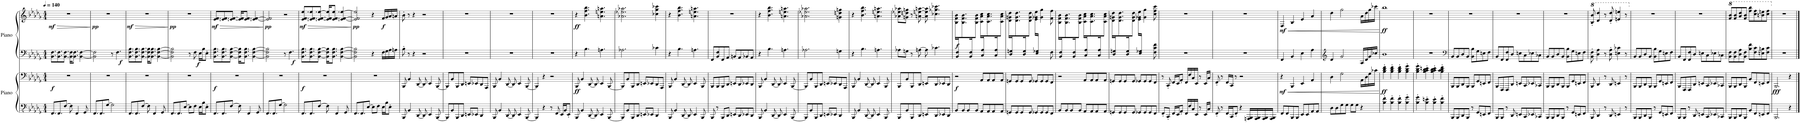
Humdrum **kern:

**kern	**kern	**dynam	**kern	**kern	**dynam
*part2	*part2	*part2	*part1	*part1	*part1
*staff4	*staff3	*staff3/4	*staff2	*staff1	*staff1/2
*I"Piano	*	*	*I"Piano	*	*
*I'Pno.	*	*	*I'Pno.	*	*
*clefFv4	*clefF4	*	*clefF4	*clefG2	*
*k[b-e-a-d-g-]	*k[b-e-a-d-g-]	*	*k[b-e-a-d-g-]	*k[b-e-a-d-g-]	*
*M4/4	*M4/4	*	*M4/4	*M4/4	*
*MM140	*MM140	*	*MM140	*MM140	*
=1	=1	=1	=1	=1	=1
!	!	!LO:DY:b	!	!	!LO:HP:b
!	!	!	!	!	!LO:DY:n=1:b
8.FFF/L	1r	f	8.BB-\ 8.F\L	1r	> mf
8.FFF/	.	.	8.BB-\ 8.F\	.	.
[8FF/J	.	.	[8BB-\ [8F\J	.	.
8FF\]	.	.	16BB-\] 16F\]KL	.	.
.	.	.	8.BB-\ 8.F\J	.	.
4FFF/	.	.	.	.	.
.	.	.	[4BB-\ [4F\	.	.
8GGG-/	.	.	.	.	.
.	.	.	.	.	]
=2	=2	=2	=2	=2	=2
!	!	!	!	!	!LO:DY:b
8.FFF/L	1r	.	2BB-\] 2F\]	1r	pp
8.FFF/	.	.	.	.	.
[8GG-/J	.	.	.	.	.
2GG-\]	.	.	8r	.	.
!	!	!	!	!	!LO:DY:b=2
.	.	.	4.F\	.	f
=3	=3	=3	=3	=3	=3
!	!	!	!	!	!LO:HP:b
!	!	!	!	!	!LO:DY:n=1:b
8.FFF/L	1r	.	8.BB-\ 8.F\ 8.B-\L	1r	> mf
8.FFF/	.	.	8.BB-\ 8.F\ 8.B-\	.	.
[8FF/J	.	.	[8BB-\ [8F\ [8B-\J	.	.
8FF\]	.	.	16BB-\] 16F\] 16B-\]KL	.	.
.	.	.	8.BB-\ 8.F\ 8.B-\J	.	.
4FFF/	.	.	.	.	.
.	.	.	[4BB-\ [4F\ [4B-\	.	.
8GGG-/	.	.	.	.	.
.	.	.	.	.	]
=4	=4	=4	=4	=4	=4
!	!	!	!	!	!LO:DY:b
8.FFF/L	1r	.	2BB-\] 2F\] 2B-\]	1r	pp
8.FFF/	.	.	.	.	.
[8EE-/J	.	.	.	.	.
8EE-\L]	.	.	8r	.	.
!	!	!	!	!	!LO:DY:b=2
8FF\J	.	.	8F\	.	f
16EE-\LL	.	.	16E-\LL	.	.
16BB-\J	.	.	16B-\J	.	.
8EE-'\J	.	.	8E-'\J	.	.
=5	=5	=5	=5	=5	=5
!	!	!LO:DY:b	!	!	!LO:HP:b
!	!	!	!	!	!LO:DY:n=1:b
8.FFF/L	1r	f	8.BB-\ 8.F\ 8.B-\L	8.e-/ 8.f/L	> mf
8.FFF/	.	.	8.BB-\ 8.F\ 8.B-\	8.e-/ 8.f/	.
[8FF/J	.	.	[8BB-\ [8F\ [8B-\J	[8e-/ [8f/J	.
8FF\]	.	.	16BB-\] 16F\] 16B-\]KL	16e-/] 16f/]KL	.
.	.	.	8.BB-\ 8.F\ 8.B-\J	8.e-/ 8.f/J	.
4FFF/	.	.	.	.	.
.	.	.	[4BB-\ [4F\ [4B-\	[4e-/ [4f/	.
8GGG-/	.	.	.	.	.
.	.	.	.	.	]
=6	=6	=6	=6	=6	=6
!	!	!	!	!	!LO:DY:b
8.FFF/L	1r	.	2BB-\] 2F\] 2B-\]	2e-/] 2f/]	pp
8.FFF/	.	.	.	.	.
[8GG-/J	.	.	.	.	.
2GG-\]	.	.	8r	2r	.
!	!	!	!	!	!LO:DY:b=2
.	.	.	4.F\	.	f
=7	=7	=7	=7	=7	=7
!	!	!LO:DY:b	!	!	!LO:HP:b
!	!	!	!	!	!LO:DY:n=1:b
8.FFF/L	1r	f	8.BB-\ 8.F\ 8.B-\L	8.e-/ 8.f/ 8.ee-/L	> mf
8.FFF/	.	.	8.BB-\ 8.F\ 8.B-\	8.e-/ 8.f/ 8.ee-/	.
[8FF/J	.	.	[8BB-\ [8F\ [8B-\J	[8e-/ [8f/ [8ee-/J	.
8FF\]	.	.	16BB-\] 16F\] 16B-\]KL	16e-/] 16f/] 16ee-/]KL	.
.	.	.	8.BB-\ 8.F\ 8.B-\J	8.e-/ 8.f/ 8.ee-/J	.
4FFF/	.	.	.	.	.
.	.	.	[4BB-\ [4F\ [4B-\	[4e-/ [4f/ [4ee-/	.
8GGG-/	.	.	.	.	.
.	.	.	.	.	]
=8	=8	=8	=8	=8	=8
!	!	!	!	!	!LO:DY:b
8.FFF/L	1r	.	2BB-\] 2F\] 2B-\]	2e-/] 2f/] 2ee-/]	pp
8.FFF/	.	.	.	.	.
[8EE-/J	.	.	.	.	.
8EE-\L]	.	.	4r	4r	.
8FF\J	.	.	.	.	.
!	!	!	!	!	!LO:DY:b
16EE-\LL	.	.	16F\LL	16f/LL	f
16BB-\J	.	.	16G-\	16g-/	.
8EE-'\J	.	.	16A-\	16a-/	.
.	.	.	16An\JJ	16an/JJ	.
=9	=9	=9	=9	=9	=9
8BBBB-/	8BBB-/	.	8B-'\	8b-'\	.
4BBB-/	4BB-/	.	8r	8r	.
.	.	.	4r	4r	.
[8DDD-/	[8DD-/	.	.	.	.
8DDD-/]	8DD-/]	.	2r	2r	.
4EEE-/	4EE-/	.	.	.	.
[8BBBB-/	[8BBB-/	.	.	.	.
=10	=10	=10	=10	=10	=10
8BBBB-/L]	8BBB-/L]	.	1r	1r	.
8BBB-/	8BB-/	.	.	.	.
8BBBB-/	8BBB-/	.	.	.	.
8DDD-/J	8DD-/J	.	.	.	.
8EEEn/L	8EEn/L	.	.	.	.
8EEE-X/J	8EE-X/	.	.	.	.
4DDD-/	8DD-/	.	.	.	.
.	8AAA-/J	.	.	.	.
=11	=11	=11	=11	=11	=11
8BBBB-/	8BBB-/	.	1r	1r	.
4BBB-/	4BB-/	.	.	.	.
[8DDD-/	[8DD-/	.	.	.	.
8DDD-/]	8DD-/]	.	.	.	.
4EEE-/	4EE-/	.	.	.	.
[8BBBB-/	[8BBB-/	.	.	.	.
=12	=12	=12	=12	=12	=12
4BBBB-/]	4BBB-/]	.	1r	1r	.
4r	4r	.	.	.	.
8r	2r	.	.	.	.
8FFF/	.	.	.	.	.
16EEE-/LL	.	.	.	.	.
16BBB-/J	.	.	.	.	.
8EEE-'/J	.	.	.	.	.
=13	=13	=13	=13	=13	=13
!	!	!LO:DY:b	!	!	!LO:DY:b
8BBBB-/	8BBB-/	ff	4r	4r	ff
4BBB-/	4BB-/	.	.	.	.
.	.	.	4.B-\	4.b-\ 4.ff\ 4.bb-\	.
[8DDD-/	[8DD-/	.	.	.	.
8DDD-/]	8DD-/]	.	.	.	.
4EEE-/	4EE-/	.	4.An\	4.an\ 4.een\ 4.aan\	.
[8BBBB-/	[8BBB-/	.	.	.	.
=14	=14	=14	=14	=14	=14
8BBBB-/L]	8BBB-/L]	.	2.A-X\	2.a-X\ 2.ee-X\ 2.aa-X\	.
8BBB-/	8BB-/	.	.	.	.
8BBBB-/	8BBB-/	.	.	.	.
8DDD-/J	8DD-/J	.	.	.	.
8EEEn/L	8EEn/L	.	.	.	.
8EEE-X/J	8EE-X/	.	.	.	.
4DDD-/	8DD-/	.	4c-X\	4cc-X\ 4gg-\ 4ccc-X\	.
.	8AAA-/J	.	.	.	.
=15	=15	=15	=15	=15	=15
8BBBB-/	8BBB-/	.	4r	4r	.
4BBB-/	4BB-/	.	.	.	.
.	.	.	4.B-\	4.b-\ 4.ff\ 4.bb-\	.
[8DDD-/	[8DD-/	.	.	.	.
8DDD-/]	8DD-/]	.	.	.	.
4EEE-/	4EE-/	.	4.An\	4.an\ 4.een\ 4.aan\	.
8BBBB-/	8BBB-/	.	.	.	.
=16	=16	=16	=16	=16	=16
8BBBB-/	8BBB-/L	.	8FF/L	1r	.
8r	8BBB-/	.	8BB-/ 8F/	.	.
8BBBB-/L	8BBB-/	.	8FF/	.	.
8DDD-/J	8DD-/J	.	8AA-/J	.	.
8EEEn/L	8EEn/L	.	8BBn/L	.	.
8DDD-/	8DD-/	.	8AA-/	.	.
8EEE-X/	8EE-X/	.	8BB-X/	.	.
8DDD-/J	8DD-/J	.	8AA-/J	.	.
=17	=17	=17	=17	=17	=17
8BBBB-/	8BBB-/	.	4r	4r	.
4BBB-/	4BB-/	.	.	.	.
.	.	.	4.B-\	4.b-\ 4.ff\ 4.bb-\	.
[8DDD-/	[8DD-/	.	.	.	.
8DDD-/]	8DD-/]	.	.	.	.
4EEE-/	4EE-/	.	4.An\	4.an\ 4.een\ 4.aan\	.
[8BBBB-/	[8BBB-/	.	.	.	.
=18	=18	=18	=18	=18	=18
8BBBB-/L]	8BBB-/L]	.	2.A-X\	2.a-X\ 2.ee-X\ 2.aa-X\	.
8BBB-/	8BB-/	.	.	.	.
8BBBB-/	8BBB-/	.	.	.	.
8DDD-/J	8DD-/J	.	.	.	.
8EEEn/L	8EEn/L	.	.	.	.
8EEE-X/J	8EE-X/	.	.	.	.
4DDD-/	8DD-/	.	4Gn\	4gn\ 4ddn\ 4ggn\	.
.	8AAA-/J	.	.	.	.
=19	=19	=19	=19	=19	=19
8BBBB-/	8BBB-/	.	4r	4r	.
4BBB-/	4BB-/	.	.	.	.
.	.	.	4.B-\	4.b-\ 4.ff\ 4.bb-\	.
[8DDD-/	[8DD-/	.	.	.	.
8DDD-/]	8DD-/]	.	.	.	.
4EEE-/	4EE-/	.	4.An\	4.an\ 4.een\ 4.aan\	.
8BBBB-/	8BBB-/	.	.	.	.
=20	=20	=20	=20	=20	=20
8BBBB-/L	8BBB-/L	.	8A-X\L	8a-X\ 8ee-X\ 8aa-X\L	.
8BBB-/	8BB-/	.	8Gn\J	8gn\ 8ddn\ 8ggn\J	.
8BBBB-/	8BBB-/	.	8r	8r	.
8DDD-/J	8DD-/J	.	[8An\	[8an\ [8een\ [8aan\	.
8EEEn/L	8EEn/L	.	8A\]	8a\] 8ee\] 8aa\]	.
8DDD-/	8DD-/	.	4.c-X\	4.cc-X\ 4.gg-X\ 4.ccc-X\	.
8EEE-X/	8EE-X/	.	.	.	.
8DDD-/J	8DD-/J	.	.	.	.
=21	=21	=21	=21	=21	=21
*	*	*	*^	*	*
!	!	!LO:DY:b	!	!	!	!LO:DY:b
8BBB-/L	2r	f	16ryy	1ryy	16B-\ 16f\ 16b-\LL	f
.	.	.	16BB-/ 16F/J	.	16ryy	.
8BBB-/	.	.	8.ryy	.	8.B-\ 8.f\ 8.b-\	.
8BBB-/	.	.	.	.	.	.
.	.	.	16BB-/ 16F/K	.	16ryy	.
8BBB-/J	.	.	8.ryy	.	8B-\ 8f\ 8b-\J	.
8AAA-/L	8AA-/L	.	.	.	16c\ 16a-\ 16cc\LL	.
.	.	.	16C/ 16A-/J	.	16ryy	.
8AAA-/	8AA-/	.	8.ryy	.	8.c\ 8.a-\ 8.cc\	.
8AAA-/	8AA-/	.	.	.	.	.
.	.	.	16C/ 16A-/K	.	16ryy	.
8AAA-/J	8AA-/J	.	8ryy	.	8c\ 8a-\ 8cc\J	.
=22	=22	=22	=22	=22	=22	=22
8GGGn/L	8GGn/L	.	16ryy	2ryy	16d-\ 16gn\ 16dd-\LL	.
.	.	.	16D-/ 16Gn/J	.	16ryy	.
8GGG/	8GG/	.	8.ryy	.	8.d-\ 8.g\ 8.dd-\	.
8GGG/	8GG/	.	.	.	.	.
.	.	.	16D-/ 16G/K	.	16ryy	.
8GGG/J	8GG/J	.	8.ryy	.	8d-\ 8g\ 8dd-\J	.
8GGG-X/L	8GG-X/L	.	.	4ryy	16e-\ 16g-X\ 16ee-\LL	.
.	.	.	16E-/ 16G-X/JJ	.	16ryy	.
8GGG-/	8GG-/	.	4.ryy	.	4g-\ 4gg-\	.
8GGG-/	8GG-/	.	.	8ryy	.	.
8FFF/J	8FF/J	.	.	8F\	8f\ 8ff\	.
=23	=23	=23	=23	=23	=23	=23
8BBB-/L	2r	.	16ryy	1ryy	16B-\ 16f\ 16b-\LL	.
.	.	.	16BB-/ 16F/J	.	16ryy	.
8BBB-/	.	.	8.ryy	.	8.B-\ 8.f\ 8.b-\	.
8BBB-/	.	.	.	.	.	.
.	.	.	16BB-/ 16F/K	.	16ryy	.
8BBB-/J	.	.	8.ryy	.	8B-\ 8f\ 8b-\J	.
8AAA-/L	8AA-/L	.	.	.	16c\ 16a-\ 16cc\LL	.
.	.	.	16C/ 16A-/J	.	16ryy	.
8AAA-/	8AA-/	.	8.ryy	.	8.c\ 8.a-\ 8.cc\	.
8AAA-/	8AA-/	.	.	.	.	.
.	.	.	16C/ 16A-/K	.	16ryy	.
8AAA-/J	8AA-/J	.	8ryy	.	8c\ 8a-\ 8cc\J	.
=24	=24	=24	=24	=24	=24	=24
8GGGn/L	8GGn/L	.	16ryy	2ryy	16d-\ 16gn\ 16dd-\LL	.
.	.	.	16D-/ 16Gn/J	.	16ryy	.
8GGG/	8GG/	.	8.ryy	.	8.d-\ 8.g\ 8.dd-\	.
8GGG/	8GG/	.	.	.	.	.
.	.	.	16D-/ 16G/K	.	16ryy	.
8GGG/J	8GG/J	.	8.ryy	.	8d-\ 8g\ 8dd-\J	.
8GGG-X/L	8GG-X/L	.	.	4ryy	16e-\ 16g-X\ 16ee-\LL	.
.	.	.	16E-/ 16G-X/JJ	.	16ryy	.
8GGG-/	8GG-/	.	4.ryy	.	4g-\ 4gg-\	.
8GGG-/	8GG-/	.	.	8ryy	.	.
8FFF/J	8FF/J	.	.	8F\ 8c\ 8f\	8cc\ 8ff\ 8ccc\	.
*	*	*	*v	*v	*	*
=25	=25	=25	=25	=25	=25
8FFF'/L	8r	.	1r	1r	.
8CCC'/J	8CC'/	.	.	.	.
16FFF/LL	16FF/LL	.	.	.	.
16EEE-/J	16EE-/J	.	.	.	.
8AAA-'/J	8AA-'/J	.	.	.	.
16FFF/LL	16FF/LL	.	.	.	.
16FF/	16F/	.	.	.	.
16CC/	16C/	.	.	.	.
16EEE-/JJ	16EE-/JJ	.	.	.	.
8r	8r	.	.	.	.
16EEE-/LL	16EE-/LL	.	.	.	.
16CC/JJ	16C/JJ	.	.	.	.
=26	=26	=26	=26	=26	=26
8FFF'/	8FF'/	.	1r	1r	.
8r	8r	.	.	.	.
16FFF/LL	16FF/LL	.	.	.	.
16CCC/J	16CC/JJ	.	.	.	.
8FFF'/J	8r	.	.	.	.
4r	2r	.	.	.	.
16AAAAn/ 16BBBB-/LL	.	.	.	.	.
16AAAA/ 16BBBB-/	.	.	.	.	.
16AAAA/ 16BBBB-/	.	.	.	.	.
16AAAA/ 16BBBB-/JJ	.	.	.	.	.
=27	=27	=27	=27	=27	=27
!	!	!LO:HP:b	!	!	!LO:HP:b
!	!	!LO:DY:n=1:b	!	!	!LO:DY:n=1:b
8FFF/L	4r	< mf	4FF/	4F/	< mf
8FFF/	.	.	.	.	.
8BBBB-/	4BBB-/	.	4BB-/	4B-/	.
8BBBB-/J	.	.	.	.	.
8EEE-/L	4EE-/	.	4E-\	4e-/	.
8EEE-/	.	.	.	.	.
8AAA-/	4AA-/	.	4A-\	4a-/	.
8AAA-/J	.	.	.	.	.
=28	=28	=28	=28	=28	=28
*	*	*	*clefG2	*	*
8DD-\L	4D-\	.	4d-/	4dd-\	.
8DD-\	.	.	.	.	.
8GG-\	2G-\	.	2g-/	2gg-\	.
8GG-\J	.	.	.	.	.
8GG-\L	.	.	.	.	.
8GG-\J	.	.	.	.	.
4r	16AA-\LL	.	16A-/LL	16a-\LL	.
.	16D-\	.	16d-/	16dd-\	.
.	16G-\	.	16g-/	16gg-\	.
.	16c-X\JJ	.	16cc-X/JJ	16ccc-X\JJ	.
.	.	[	.	.	[
=29	=29	=29	=29	=29	=29
!	!	!LO:DY:b	!	!	!LO:DY:b
4BB-\' 4F\'	4B-\' 4d-\' 4f\'	ff	1b-	1bb-	ff
4BB-\' 4F\'	4B-\' 4d-\' 4f\'	.	.	.	.
4BB-\' 4F\'	4B-\' 4d-\' 4f\'	.	.	.	.
4BB-\' 4G-\'	4B-\' 4d-\' 4g-\'	.	.	.	.
=30	=30	=30	=30	=30	=30
4BB-\' 4G-\'	4B-\' 4d-\' 4g-\'	.	1r	1r	.
4BB-\' 4En\'	4B-\' 4c\' 4d-\' 4en\'	.	.	.	.
4BB-\' 4E\'	4B-\' 4c\' 4d-\' 4e\'	.	.	.	.
4BB-\' 4F\'	4B-\' 4c\' 4d-\' 4f\'	.	.	.	.
=31	=31	=31	=31	=31	=31
*	*	*	*clefF4	*	*
8BBBB-/L	8BBB-/L	.	8BB-/L	1r	.
8BBBB-/	8BBB-/	.	8BB-/	.	.
8DDD-/	8DD-/	.	8D-/	.	.
8BBBB-/J	8BBB-/J	.	8BB-/J	.	.
8r	8BBB-/L	.	8BB-\ 8B-\L	.	.
8GGG-/L	8GG-/	.	8G-\	.	.
8EEEn/	8EEn/	.	8En\	.	.
8FFF/J	8FF/J	.	8F\J	.	.
=32	=32	=32	=32	=32	=32
8BBBB-/L	8BBB-/L	.	8BB-/L	1r	.
8BBBB-/J	8FFF/	.	8FF/	.	.
8r	8FFF/	.	8FF/ 8F/	.	.
8DDD-/	8DD-/J	.	8D-/J	.	.
8EEEn/L	8EEn/L	.	8En\L	.	.
8CCC/	8CC/	.	8C\	.	.
8EEE-X/	8EE-X/	.	8E-X\	.	.
8CCC-X/J	8CC-X/J	.	8C-X\J	.	.
=33	=33	=33	=33	=33	=33
8BBBB-/L	8BBB-/L	.	8BB-/L	1r	.
8BBBB-/	8BBB-/	.	8BB-/	.	.
8DDD-/	8DD-/	.	8D-/	.	.
8BBBB-/J	8BBB-/J	.	8BB-/J	.	.
8r	8BBB-/L	.	8BB-\ 8B-\L	.	.
8GGG-/L	8GG-/	.	8G-\	.	.
8EEEn/	8EEn/	.	8En\	.	.
8FFF/J	8FF/J	.	8F\J	.	.
=34	=34	=34	=34	=34	=34
*	*	*	*	*8va	*
8BBBB-/	8BBB-/	.	8BB-\' 8F\'	8b-/' 8bb-/'	.
4DDD-/	4DD-/	.	4D-\ 4A-\	4dd-/ 4ddd-/	.
8r	8r	.	8r	8r	.
8DDD-/	8DD-/	.	8D-\' 8A-\'	8dd-/' 8ddd-/'	.
4EEEn/	4EEn/	.	4En\ 4c-X\	4een/ 4eeen/	.
8r	8r	.	8r	8r	.
=35	=35	=35	=35	=35	=35
*	*	*	*	*X8va	*
8BBBB-/L	8BBB-/L	.	8BB-/L	1r	.
8BBBB-/	8BBB-/	.	8BB-/	.	.
8DDD-/	8DD-/	.	8D-/	.	.
8BBBB-/J	8BBB-/J	.	8BB-/J	.	.
8r	8BBB-/L	.	8BB-\ 8B-\L	.	.
8GGG-/L	8GG-/	.	8G-\	.	.
8EEEn/	8EEn/	.	8En\	.	.
8FFF/J	8FF/J	.	8F\J	.	.
=36	=36	=36	=36	=36	=36
8BBBB-/L	8BBB-/L	.	8BB-/L	1r	.
8BBBB-/J	8FFF/	.	8FF/	.	.
8r	8FFF/	.	8FF/ 8F/	.	.
8DDD-/	8DD-/J	.	8D-/J	.	.
8EEEn/L	8EEn/L	.	8En\L	.	.
8CCC/	8CC/	.	8C\	.	.
8EEE-X/	8EE-X/	.	8E-X\	.	.
8CCC-X/J	8CC-X/J	.	8C-X\J	.	.
=37	=37	=37	=37	=37	=37
*	*	*	*	*8va	*
8BBBB-/L	8BBB-/L	.	8BB-\ 8F\L	8ff/ 8bb-/L	.
8BBBB-/	8BBB-/	.	8BB-\ 8F\	8ff/ 8bb-/	.
8DDD-/	8DD-/	.	8D-\ 8A-\	8aa-/ 8ddd-/	.
8BBBB-/J	8BBB-/J	.	8BB-\ 8F\J	8ff/ 8bb-/J	.
8BBB-/L	8BB-/L	.	8B-\ 8f\L	8fff\ 8bbb-\L	.
8FFF/	8FF/	.	8F\ 8c\	8ccc\ 8fff\	.
8EEEn/	8EEn/	.	8En\ 8Bn\	8bbn\ 8eeen\	.
8FFF/J	8FF/J	.	8F\ 8c\J	8ccc\ 8fff\J	.
=38	=38	=38	=38	=38	=38
*	*	*	*	*X8va	*
!	!	!LO:DY:b	!	!	!
2.BBBB-/	2.BBB-/	fff	1r	1r	.
4r	4r	.	.	.	.
==	==	==	==	==	==
*-	*-	*-	*-	*-	*-
